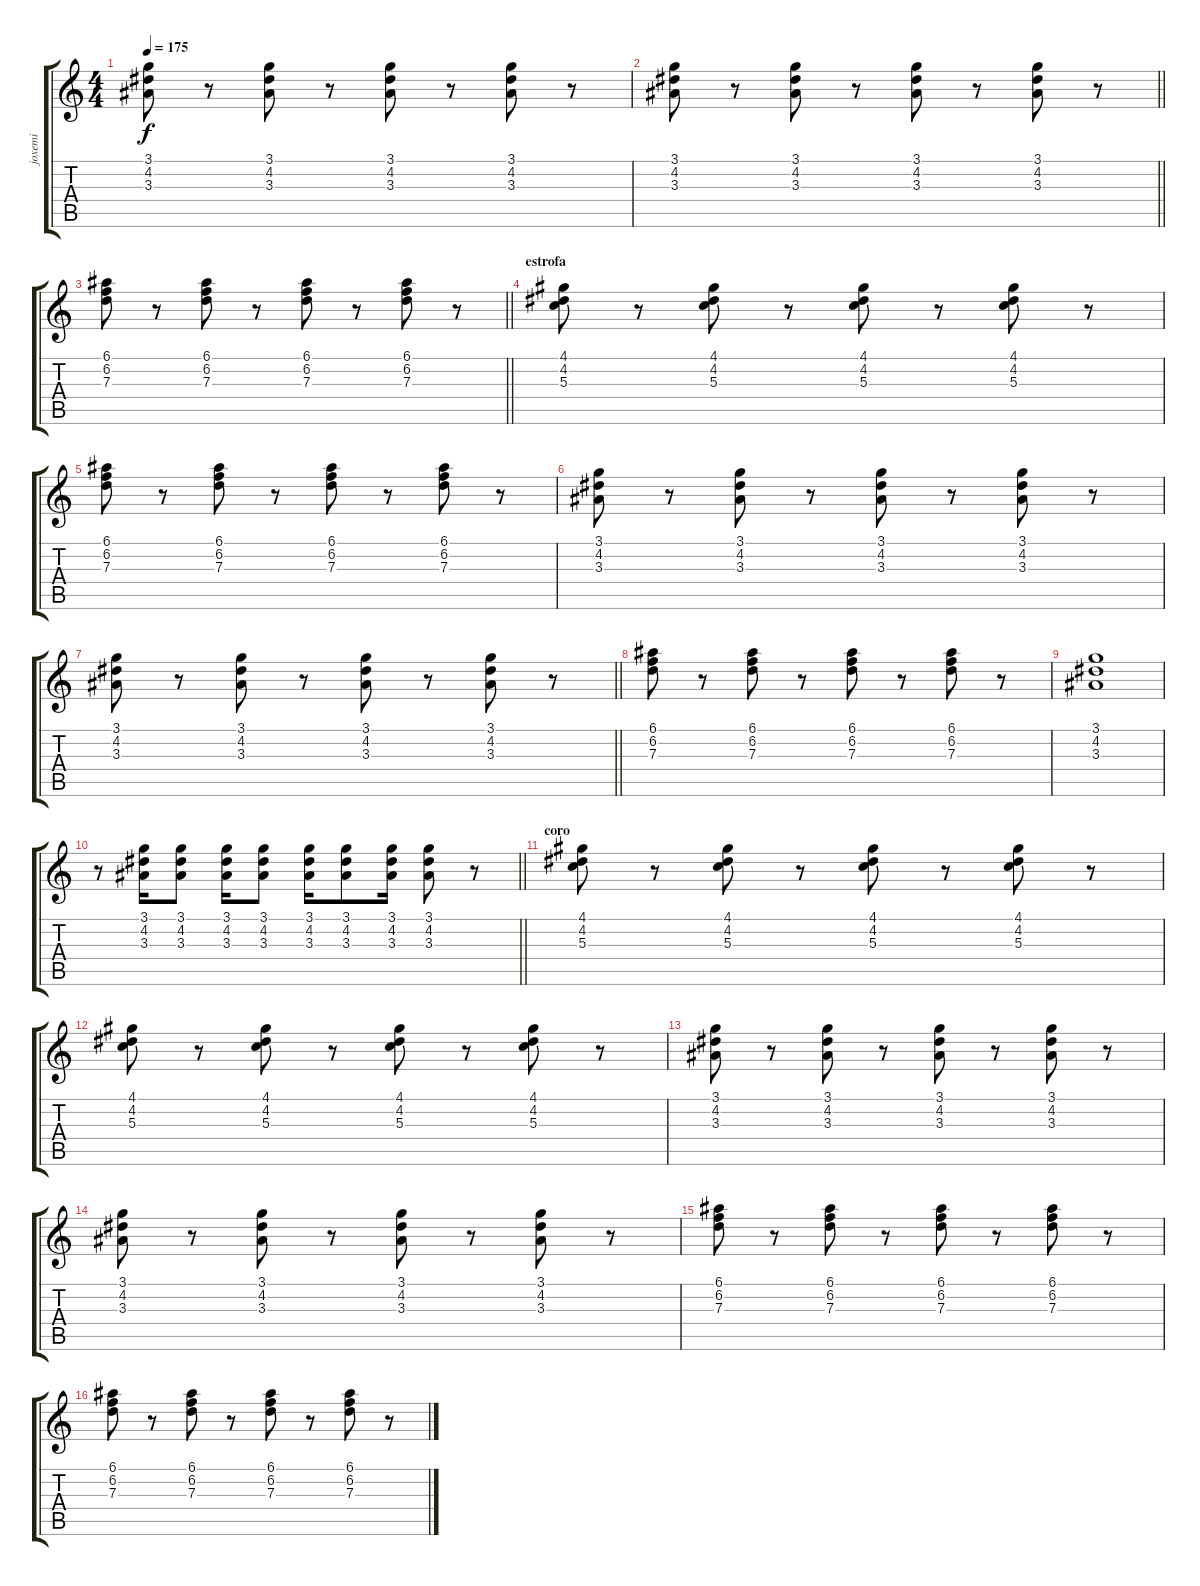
\track ("joxemi" "joxemi") {instrument electricguitarclean}
\staff {score tabs}
\tuning (E4 B3 G3 D3 A2 E2) {hide}
\ts (4 4)
\tempo 175
\clef g2
\ks c
(3.1 4.2 3.3).8{dy f} r.8 (3.1 4.2 3.3).8 r.8 (3.1 4.2 3.3).8 r.8 (3.1 4.2 3.3).8 r.8 |
\barLineRight lightlight
(3.1 4.2 3.3).8 r.8 (3.1 4.2 3.3).8 r.8 (3.1 4.2 3.3).8 r.8 (3.1 4.2 3.3).8 r.8 |
\barLineRight lightlight
(6.1 6.2 7.3).8 r.8 (6.1 6.2 7.3).8 r.8 (6.1 6.2 7.3).8 r.8 (6.1 6.2 7.3).8 r.8 |
\section ("" "estrofa")
(4.1 4.2 5.3).8 r.8 (4.1 4.2 5.3).8 r.8 (4.1 4.2 5.3).8 r.8 (4.1 4.2 5.3).8 r.8 |
(6.1 6.2 7.3).8 r.8 (6.1 6.2 7.3).8 r.8 (6.1 6.2 7.3).8 r.8 (6.1 6.2 7.3).8 r.8 |
(3.1 4.2 3.3).8 r.8 (3.1 4.2 3.3).8 r.8 (3.1 4.2 3.3).8 r.8 (3.1 4.2 3.3).8 r.8 |
\barLineRight lightlight
(3.1 4.2 3.3).8 r.8 (3.1 4.2 3.3).8 r.8 (3.1 4.2 3.3).8 r.8 (3.1 4.2 3.3).8 r.8 |
(6.1 6.2 7.3).8 r.8 (6.1 6.2 7.3).8 r.8 (6.1 6.2 7.3).8 r.8 (6.1 6.2 7.3).8 r.8 |
(3.1 4.2 3.3).1 |
\barLineRight lightlight
r.8 (3.1 4.2 3.3).16 (3.1 4.2 3.3).8 (3.1 4.2 3.3).16 (3.1 4.2 3.3).8 (3.1 4.2 3.3).16 (3.1 4.2 3.3).8 (3.1 4.2 3.3).16 (3.1 4.2 3.3).8 r.8 |
\section ("" "coro")
(4.1 4.2 5.3).8 r.8 (4.1 4.2 5.3).8 r.8 (4.1 4.2 5.3).8 r.8 (4.1 4.2 5.3).8 r.8 |
(4.1 4.2 5.3).8 r.8 (4.1 4.2 5.3).8 r.8 (4.1 4.2 5.3).8 r.8 (4.1 4.2 5.3).8 r.8 |
(3.1 4.2 3.3).8 r.8 (3.1 4.2 3.3).8 r.8 (3.1 4.2 3.3).8 r.8 (3.1 4.2 3.3).8 r.8 |
(3.1 4.2 3.3).8 r.8 (3.1 4.2 3.3).8 r.8 (3.1 4.2 3.3).8 r.8 (3.1 4.2 3.3).8 r.8 |
(6.1 6.2 7.3).8 r.8 (6.1 6.2 7.3).8 r.8 (6.1 6.2 7.3).8 r.8 (6.1 6.2 7.3).8 r.8 |
(6.1 6.2 7.3).8 r.8 (6.1 6.2 7.3).8 r.8 (6.1 6.2 7.3).8 r.8 (6.1 6.2 7.3).8 r.8
